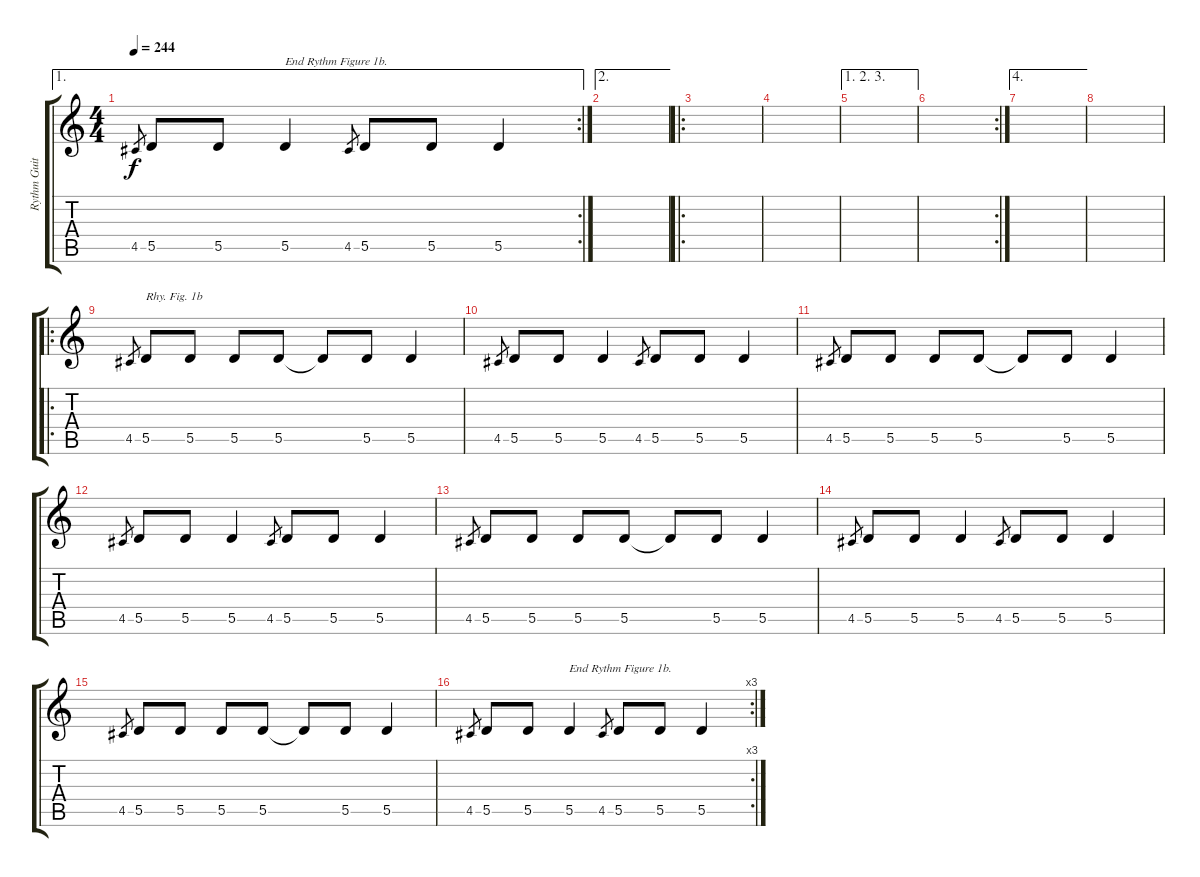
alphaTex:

\track ("Rythm Guitar 2 (Figure 1b)" "Rythm Guit") {instrument electricguitarclean}
\staff {score tabs}
\tuning (E4 B3 G3 D3 A2 E2) {hide}
\ae 1
\rc 2
\ts (4 4)
\tempo 244
\clef g2
\ks c
4.5.8{gr dy f} 5.5.8 5.5.8 5.5.4{txt "End Rythm Figure 1b."} 4.5.8{gr} 5.5.8 5.5.8 5.5.4 |
\ae 2
|
\ro
|
|
\ae (1 2 3)
|
\rc 2
|
\ae 4
|
|
\ro
4.5.8{gr} 5.5.8{txt "Rhy. Fig. 1b"} 5.5.8 5.5.8 5.5.8 5.5{t}.8 5.5.8 5.5.4 |
4.5.8{gr} 5.5.8 5.5.8 5.5.4 4.5.8{gr} 5.5.8 5.5.8 5.5.4 |
4.5.8{gr} 5.5.8 5.5.8 5.5.8 5.5.8 5.5{t}.8 5.5.8 5.5.4 |
4.5.8{gr} 5.5.8 5.5.8 5.5.4 4.5.8{gr} 5.5.8 5.5.8 5.5.4 |
4.5.8{gr} 5.5.8 5.5.8 5.5.8 5.5.8 5.5{t}.8 5.5.8 5.5.4 |
4.5.8{gr} 5.5.8 5.5.8 5.5.4 4.5.8{gr} 5.5.8 5.5.8 5.5.4 |
4.5.8{gr} 5.5.8 5.5.8 5.5.8 5.5.8 5.5{t}.8 5.5.8 5.5.4 |
\rc 3
4.5.8{gr} 5.5.8 5.5.8 5.5.4{txt "End Rythm Figure 1b."} 4.5.8{gr} 5.5.8 5.5.8 5.5.4
